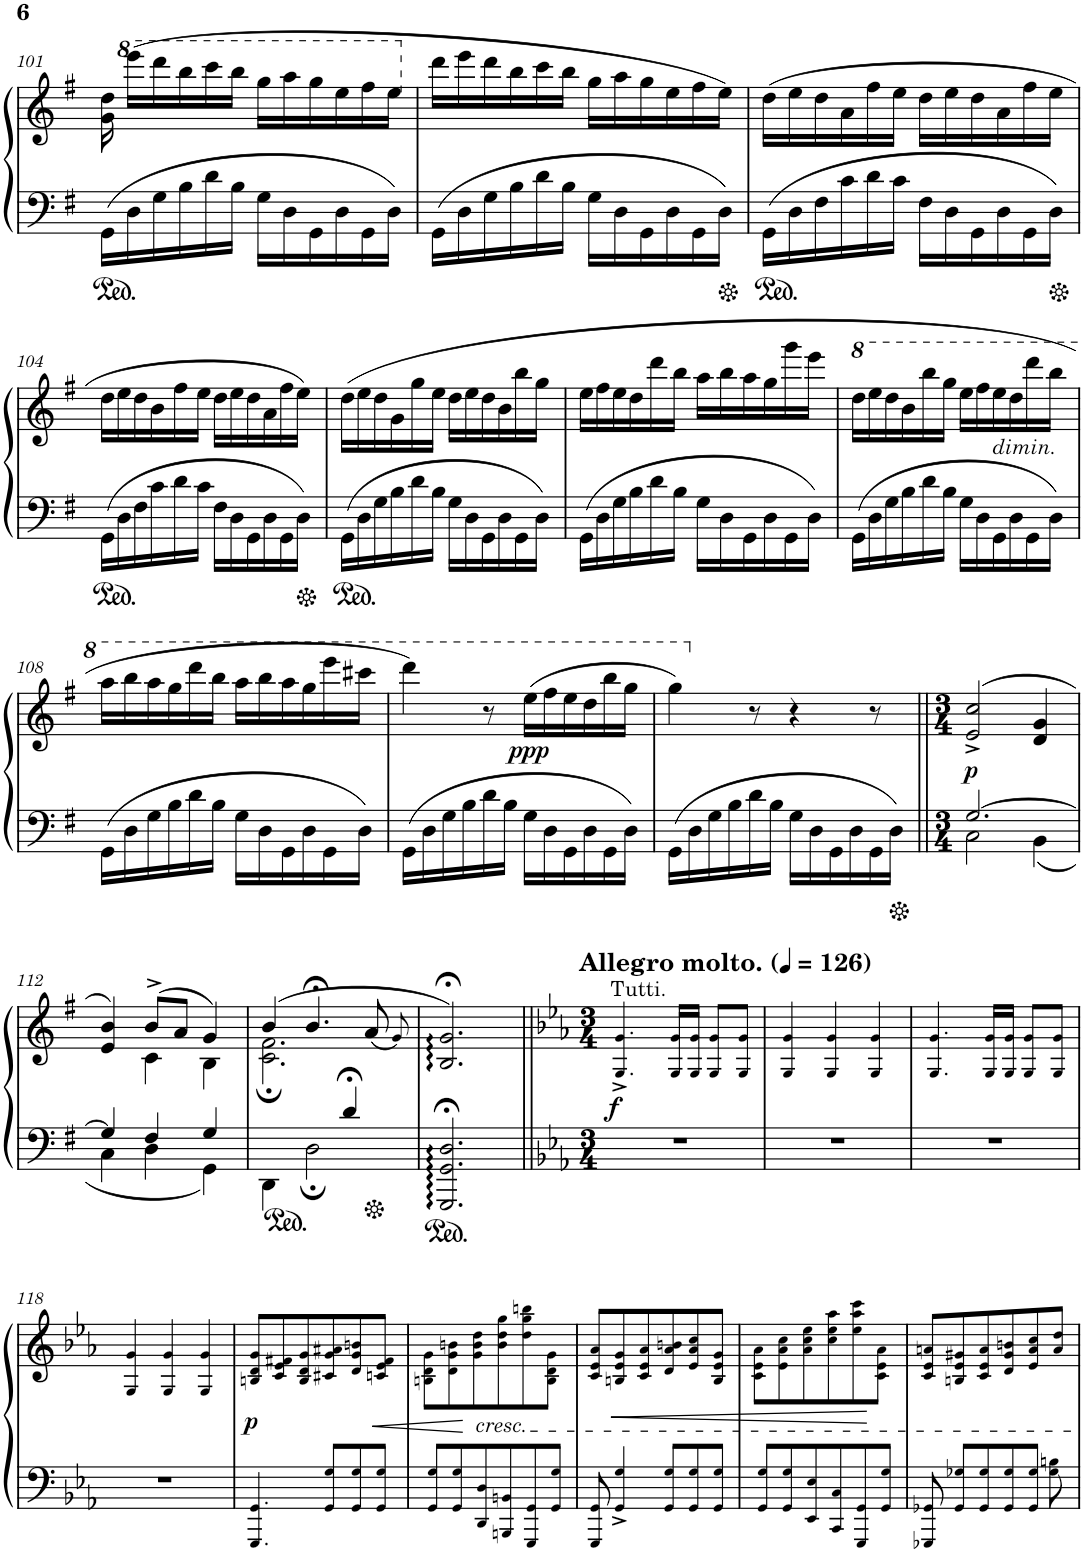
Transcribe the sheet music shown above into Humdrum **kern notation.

**kern	**kern	**dynam
*part1	*part1	*part1
*staff2	*staff1	*staff1/2
*I"Piano	*	*
*I'Pno.	*	*
!!LO:PB:g=z
*clefF4	*clefG2	*
*k[f#]	*k[f#]	*
*M6/8	*M6/8	*
=101	=101	=101
16GG\LL	16g\ 16dd\	.
*	*8va	*
16D\	(16eeee\LL	.
16G\	16dddd\	.
16B\	16bbb\	.
16d\	16cccc\	.
16B\JJ	16bbb\JJ	.
16G\LL	16ggg\LL	.
16D\	16aaa\	.
16GG\	16ggg\	.
16D\	16eee\	.
16GG\	16fff#\	.
16D\JJ	16eee\JJ	.
=102	=102	=102
*	*X8va	*
16GG\LL	16ddd\LL	.
16D\	16eee\	.
16G\	16ddd\	.
16B\	16bb\	.
16d\	16ccc\	.
16B\JJ	16bb\JJ	.
16G\LL	16gg\LL	.
16D\	16aa\	.
16GG\	16gg\	.
16D\	16ee\	.
16GG\	16ff#\	.
16D\JJ	16ee\JJ)	.
=103	=103	=103
16GG\LL	(16dd\LL	.
16D\	16ee\	.
16F#\	16dd\	.
16c\	16a\	.
16d\	16ff#\	.
16c\JJ	16ee\JJ	.
16F#\LL	16dd\LL	.
16D\	16ee\	.
16GG\	16dd\	.
16D\	16a\	.
16GG\	16ff#\	.
16D\JJ	16ee\JJ	.
!!LO:LB:g=z
=104	=104	=104
16GG\LL	16dd\LL	.
16D\	16ee\	.
16F#\	16dd\	.
16c\	16b\	.
16d\	16ff#\	.
16c\JJ	16ee\JJ	.
16F#\LL	16dd\LL	.
16D\	16ee\	.
16GG\	16dd\	.
16D\	16a\	.
16GG\	16ff#\	.
16D\JJ	16ee\JJ)	.
=105	=105	=105
16GG\LL	(16dd\LL	.
16D\	16ee\	.
16G\	16dd\	.
16B\	16g\	.
16d\	16gg\	.
16B\JJ	16ee\JJ	.
16G\LL	16dd\LL	.
16D\	16ee\	.
16GG\	16dd\	.
16D\	16b\	.
16GG\	16bb\	.
16D\JJ	16gg\JJ	.
=106	=106	=106
16GG\LL	16ee\LL	.
16D\	16ff#\	.
16G\	16ee\	.
16B\	16dd\	.
16d\	16ddd\	.
16B\JJ	16bb\JJ	.
16G\LL	16aa\LL	.
16D\	16bb\	.
16GG\	16aa\	.
16D\	16gg\	.
16GG\	16ggg\	.
16D\JJ	16eee\JJ	.
=107	=107	=107
*	*8va	*
16GG\LL	16ddd\LL	.
16D\	16eee\	.
16G\	16ddd\	.
16B\	16bb\	.
16d\	16bbb\	.
16B\JJ	16ggg\JJ	.
16G\LL	16eee\LL	.
16D\	16fff#\	.
!	!LO:TX:b:i:t=dimin.	!
16GG\	16eee\	.
16D\	16ddd\	.
16GG\	16dddd\	.
16D\JJ	16bbb\JJ	.
!!LO:LB:g=z
=108	=108	=108
16GG\LL	16aaa\LL	.
16D\	16bbb\	.
16G\	16aaa\	.
16B\	16ggg\	.
16d\	16dddd\	.
16B\JJ	16bbb\JJ	.
16G\LL	16aaa\LL	.
16D\	16bbb\	.
16GG\	16aaa\	.
16D\	16ggg\	.
16GG\	16eeee\	.
16D\JJ	16cccc#X\JJ	.
=109	=109	=109
16GG\LL	4dddd\)	.
16D\	.	.
16G\	.	.
16B\	.	.
16d\	8r	.
16B\JJ	.	.
!	!	!LO:DY:b
16G\LL	(16eee\LL	ppp
16D\	16fff#\	.
16GG\	16eee\	.
16D\	16ddd\	.
16GG\	16bbb\	.
16D\JJ	16ggg\JJ	.
=110	=110	=110
16GG\LL	4ggg\)	.
16D\	.	.
16G\	.	.
16B\	.	.
*	*X8va	*
16d\	8r	.
16B\JJ	.	.
16G\LL	4r	.
16D\	.	.
16GG\	.	.
16D\	.	.
16GG\	8r	.
16D\JJ	.	.
=111||	=111||	=111||
*M3/4	*M3/4	*
*^	*	*
!	!	!	!LO:DY:b
[2.G/	2C\	(>2e/^ 2cc/^	p
.	4BB\	4d/ 4g/	.
!!LO:LB:g=z
=112	=112	=112	=112
*	*	*^	*
4G/]	4C\	4e/ 4b/)	4ryy	.
4F#/	4D\	(8b^/L	4c\	.
.	.	8a/J	.	.
4G/	4GG\	4g/)	4B\	.
=113	=113	=113	=113	=113
4ryy	4DD\	(4b/	2.c\; 2.f#\;	.
4ryy	2D;\	4.b;</	.	.
4d;</	.	.	.	.
.	.	(<8a/	.	.
*v	*v	*	*	*
*	*v	*v	*
.	8qg/)	.
=114	=114	=114
2.GGG/:;< 2.GG/:;< 2.D/:;<	2.B/;< 2.g/;<)	.
=115||	=115||	=115||
*k[b-e-a-]	*k[b-e-a-]	*
*M3/4	*M3/4	*
*	*MM126	*
!	!LO:TX:a:B:t=Allegro molto.	!
!	!LO:TX:a:t=Tutti.	!
!	!	!LO:DY:b
2.r	4.G!/^ 4.g!/^	f
.	16G!/ 16g!/LL	.
.	16G!/ 16g!/JJ	.
.	8G!/ 8g!/L	.
.	8G!/ 8g!/J	.
=116	=116	=116
2.r	4G!/ 4g!/	.
.	4G!/ 4g!/	.
.	4G!/ 4g!/	.
=117	=117	=117
2.r	4.G!/ 4.g!/	.
.	16G!/ 16g!/LL	.
.	16G!/ 16g!/JJ	.
.	8G!/ 8g!/L	.
.	8G!/ 8g!/J	.
!!LO:LB:g=z
=118	=118	=118
2.r	4G!/ 4g!/	.
.	4G!/ 4g!/	.
.	4G!/ 4g!/	.
=119	=119	=119
!	!	!LO:DY:b
4.GGG!/ 4.GG!/	8Bn!/ 8d!/ 8g!/L	p
.	8c!/ 8e-!/ 8f#X!/	.
.	8B!/ 8d!/ 8g!/	.
8GG!/ 8G!/L	8c#X!/ 8g!/ 8a#X!/	.
8GG!/ 8G!/	8d!/ 8g!/ 8bn!/	.
!	!	!LO:HP:b
8GG!/ 8G!/J	8cn!/ 8e-!/ 8f#!/J	<
=120	=120	=120
8GG!/ 8G!/L	8Bn!\ 8d!\ 8g!\L	.
8GG!/ 8G!/	8d!\ 8g!\ 8bn!\	.
!LO:TX:a:i:t=cresc.	!	!
8DD!/ 8D!/	8g!\ 8b!\ 8dd!\	[
8BBBn!/ 8BBn!/	8b!\ 8dd!\ 8gg!\	.
8GGG!/ 8GG!/	8dd!\ 8gg!\ 8bbn!\	.
8GG!/ 8G!/J	8B!\ 8d!\ 8g!\J	.
=121	=121	=121
8GGG!/ 8GG!/	8c!/ 8e-!/ 8a-!/L	.
!	!	!LO:HP:b
4GG!/^ 4G!/^	8Bn!/ 8e-!/ 8g!/	<
.	8c!/ 8e-!/ 8a-!/	.
8GG!/ 8G!/L	8d!/ 8a-!/ 8bn!/	.
8GG!/ 8G!/	8e-!/ 8a-!/ 8cc!/	.
8GG!/ 8G!/J	8B!/ 8e-!/ 8g!/J	.
=122	=122	=122
8GG!/ 8G!/L	8c!\ 8e-!\ 8a-!\L	.
8GG!/ 8G!/	8e-!\ 8a-!\ 8cc!\	.
8EE-!/ 8E-!/	8a-!\ 8cc!\ 8ee-!\	.
8CC!/ 8C!/	8cc!\ 8ee-!\ 8aa-!\	.
8GGG!/ 8GG!/	8ee-!\ 8aa-!\ 8ccc!\	.
8GG!/ 8G!/J	8c!\ 8e-!\ 8a-!\J	[
=123	=123	=123
8GGG-X!/ 8GG-X!/	8c!/ 8e-!/ 8an!/L	.
8GG-!/ 8G-X!/L	8Bn!/ 8e-!/ 8g#X!/	.
8GG-!/ 8G-!/	8c!/ 8e-!/ 8a!/	.
8GG-!/ 8G-!/	8d!/ 8g#!/ 8bn!/	.
8GG-!/ 8G-!/J	8e-!/ 8a!/ 8cc!/	.
8G-!\ 8Bn!\	8a!/ 8dd!/J	.
=	=	=
*-	*-	*-
